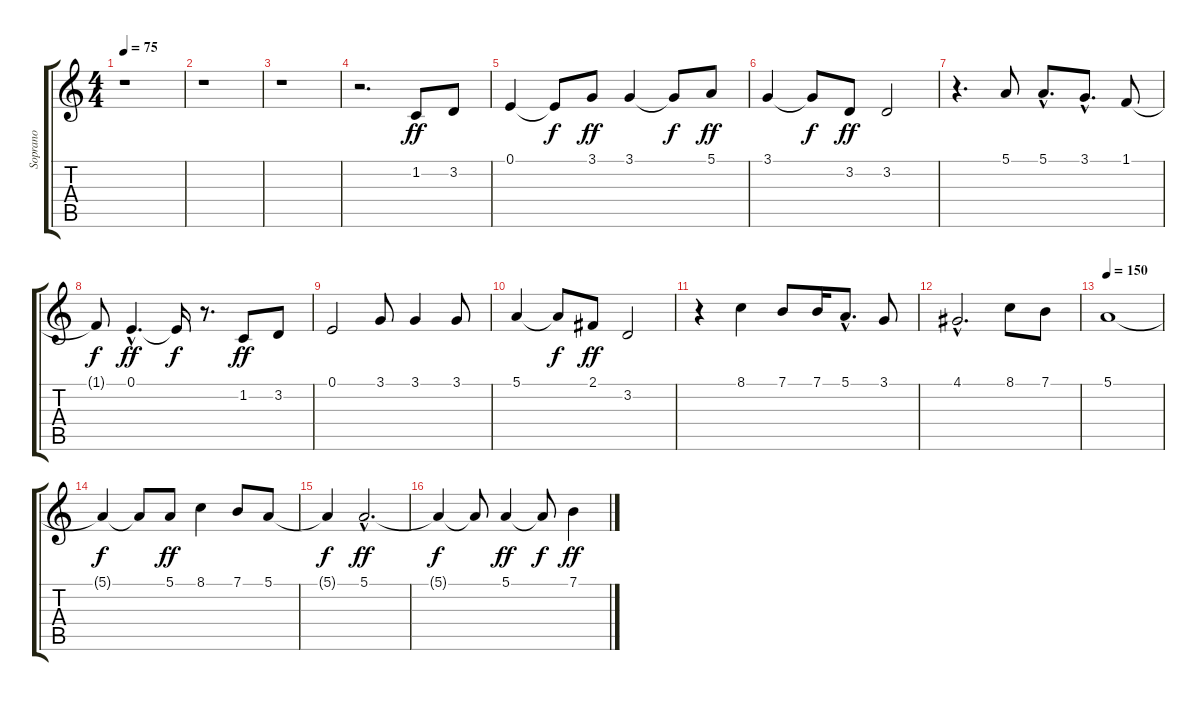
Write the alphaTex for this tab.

\track ("Soprano" "Soprano") {instrument choiraahs}
\staff {score tabs}
\tuning (E4 B3 G3 D3 A2 E2) {hide}
\ts (4 4)
\tempo 75
\clef g2
\ks c
r.1{dy f} |
r.1 |
r.1 |
r.2{d} 1.2.8{dy ff} 3.2.8 |
0.1.4 0.1{t}.8{dy f} 3.1.8{dy ff} 3.1.4 3.1{t}.8{dy f} 5.1.8{dy ff} |
3.1.4 3.1{t}.8{dy f} 3.2.8{dy ff} 3.2.2 |
r.4{d} 5.1.8 5.1{hac}.8{d} 3.1{hac}.8{d} 1.1.8 |
1.1{t}.8{dy f} 0.1{hac}.4{d dy ff} 0.1{t}.16{dy f} r.8{d} 1.2.8{dy ff} 3.2.8 |
0.1.2 3.1.8 3.1.4 3.1.8 |
5.1.4 5.1{t}.8{dy f} 2.1.8{dy ff} 3.2.2 |
r.4 8.1.4 7.1.8 7.1.16 5.1{hac}.8{d} 3.1.8 |
4.1{hac}.2{d} 8.1.8 7.1.8 |
\tempo 150
5.1.1 |
5.1{t}.4{dy f} 5.1{t}.8 5.1.8{dy ff} 8.1.4 7.1.8 5.1.8 |
5.1{t}.4{dy f} 5.1{hac}.2{d dy ff} |
5.1{t}.4{dy f} 5.1{t}.8 5.1.4{dy ff} 5.1{t}.8{dy f} 7.1.4{dy ff}
